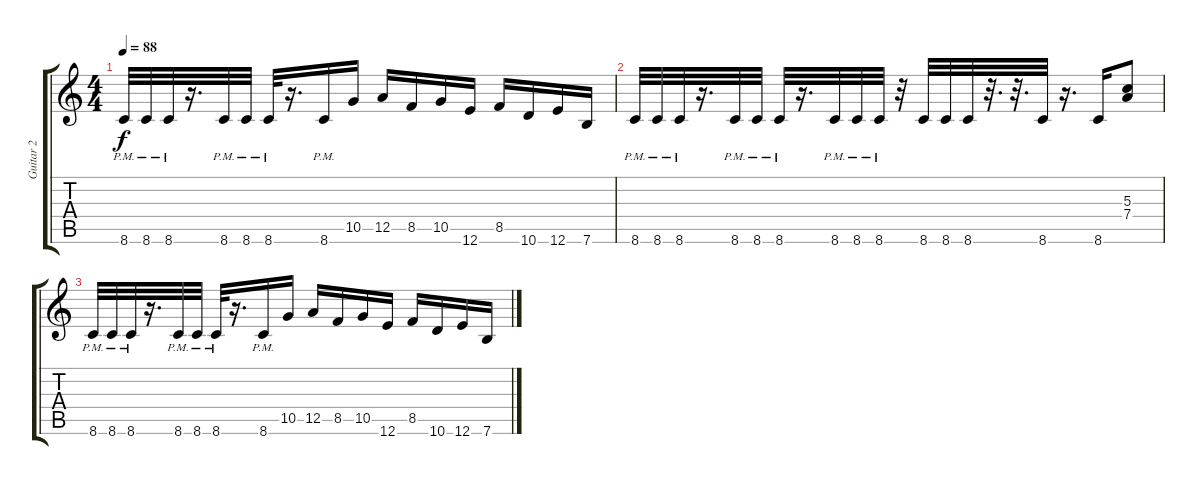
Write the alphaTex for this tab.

\track ("Guitar 2" "Guitar 2") {instrument distortionguitar}
\staff {score tabs}
\tuning (E4 B3 G3 D3 A2 E2) {hide}
\ts (4 4)
\tempo 88
\clef g2
\ks c
8.6{pm}.32{dy f} 8.6{pm}.32 8.6{pm}.32 r.16{d} 8.6{pm}.32 8.6{pm}.32 8.6{pm}.32 r.16{d} 8.6{pm}.16 10.5.16 12.5.16 8.5.16 10.5.16 12.6.16 8.5.16 10.6.16 12.6.16 7.6.16 |
8.6{pm}.32 8.6{pm}.32 8.6{pm}.32 r.16{d} 8.6{pm}.32 8.6{pm}.32 8.6{pm}.32 r.16{d} 8.6{pm}.32 8.6{pm}.32 8.6{pm}.32 r.32 8.6.32 8.6.32 8.6.32 r.32{d} r.32{d} 8.6.32 r.16{d} 8.6.16 (5.3 7.4).8 |
8.6{pm}.32 8.6{pm}.32 8.6{pm}.32 r.16{d} 8.6{pm}.32 8.6{pm}.32 8.6{pm}.32 r.16{d} 8.6{pm}.16 10.5.16 12.5.16 8.5.16 10.5.16 12.6.16 8.5.16 10.6.16 12.6.16 7.6.16
